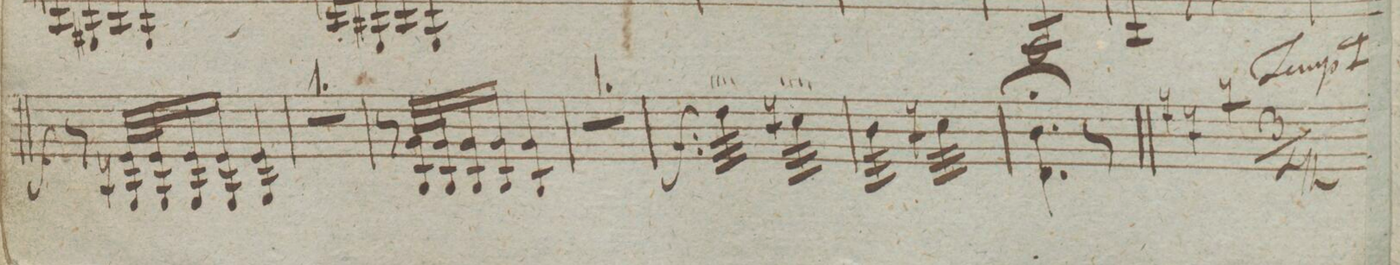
**kern	**dynam
*I"Violino 2do	*
*clefG2	*
*k[f#c#g#]	*
*M2/4	*
16r	f
32eLLL 32Gn/	.
32eJ 32G/	.
16e 16G/	.
16eJJ 16G/	.
4e 4G/	.
=60	=60
2r	.
=61	=61
16r	.
32g#LLL 32B/	.
32g#J 32B/	.
16g# 16B/	.
16g#JJ 16B/	.
4g# 4B/	.
=62	=62
2r	.
=63	=63
*tremolo	*
32dd\LLL|	f
32dd\	.
32dd\|	.
32dd\	.
32dd\|	.
32dd\	.
32dd\|	.
32dd\JJJ	.
32ccn\LLL|	.
32cc\	.
32cc\|	.
32cc\	.
32cc\|	.
32cc\	.
32cc\|	.
32cc\JJJ	.
=64	=64
32b\LLL	.
32b\	.
32b\	.
32b\	.
32b\	.
32b\	.
32b\	.
32b\JJJ	.
32ccn\LLL	.
32cc\	.
32cc\	.
32cc\	.
32cc\	.
32cc\	.
32cc\	.
32cc\JJJ	.
*Xtremolo	*
=65	=65
4.b 4.d;\	.
8r	.
=66||	=66||
*k[]	*
*M3/4	*
*-	*-
